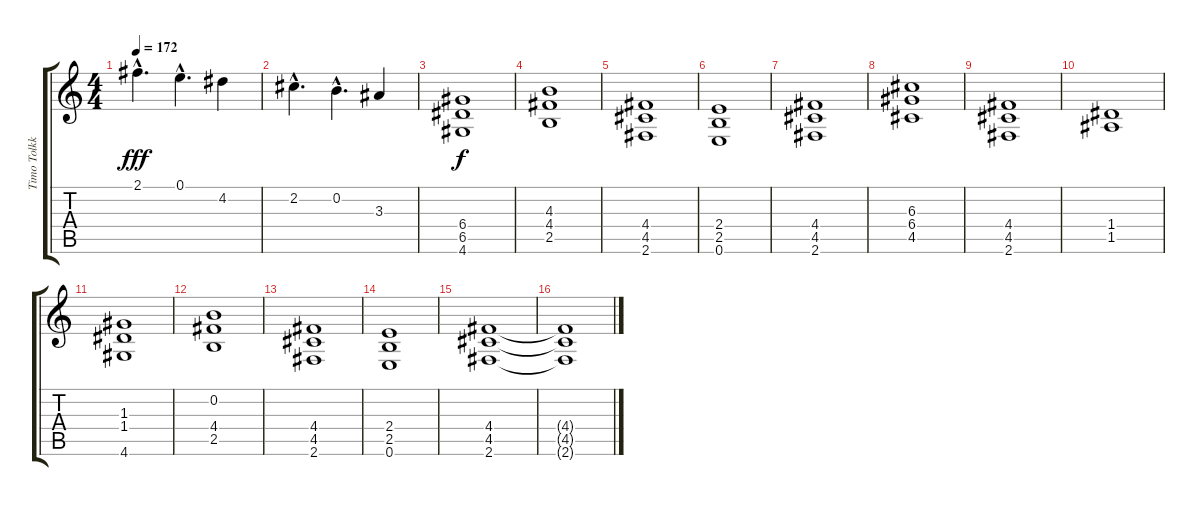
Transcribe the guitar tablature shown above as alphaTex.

\track ("Timo Tolkki" "Timo Tolkk") {instrument distortionguitar}
\staff {score tabs}
\tuning (E4 B3 G3 D3 A2 E2) {hide}
\ts (4 4)
\tempo 172
\clef g2
\ks c
2.1{hac}.4{d dy fff} 0.1{hac}.4{d} 4.2.4 |
2.2{hac}.4{d} 0.2{hac}.4{d} 3.3.4 |
(6.4 6.5 4.6).1{dy f} |
(4.3 4.4 2.5).1 |
(4.4 4.5 2.6).1 |
(2.4 2.5 0.6).1 |
(4.4 4.5 2.6).1 |
(6.3 6.4 4.5).1 |
(4.4 4.5 2.6).1 |
(1.4 1.5).1 |
(1.3 1.4 4.6).1 |
(0.2 4.4 2.5).1 |
(4.4 4.5 2.6).1 |
(2.4 2.5 0.6).1 |
(4.4 4.5 2.6).1 |
(4.4{t} 4.5{t} 2.6{t}).1
